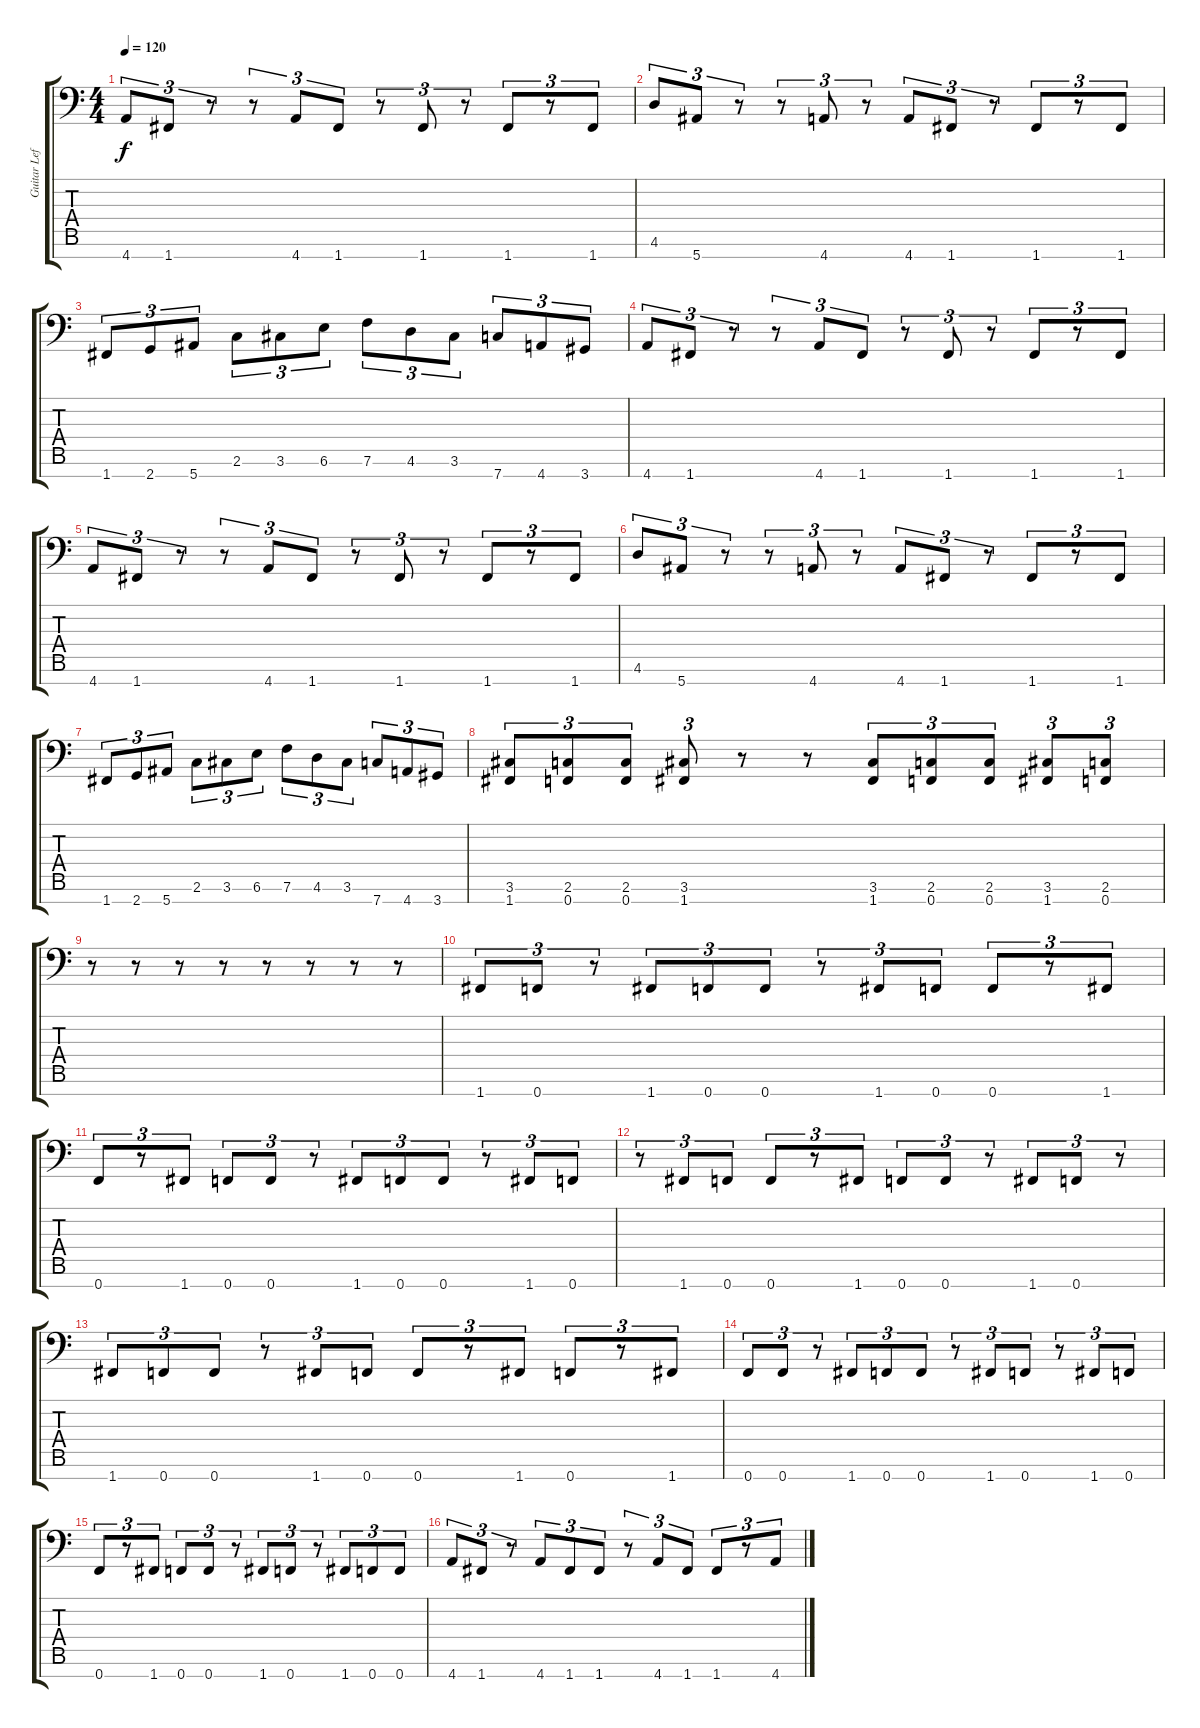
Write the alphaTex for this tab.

\track ("Guitar Left" "Guitar Lef") {instrument distortionguitar}
\staff {score tabs}
\tuning (Bb3 F3 Db3 Ab2 Eb2 Bb1 F1) {hide}
\ts (4 4)
\tempo 120
\clef f4
\ks c
4.7.8{tu (3 2) dy f} 1.7.8{tu (3 2)} r.8{tu (3 2)} r.8{tu (3 2)} 4.7.8{tu (3 2)} 1.7.8{tu (3 2)} r.8{tu (3 2)} 1.7.8{tu (3 2)} r.8{tu (3 2)} 1.7.8{tu (3 2)} r.8{tu (3 2)} 1.7.8{tu (3 2)} |
4.6.8{tu (3 2)} 5.7.8{tu (3 2)} r.8{tu (3 2)} r.8{tu (3 2)} 4.7.8{tu (3 2)} r.8{tu (3 2)} 4.7.8{tu (3 2)} 1.7.8{tu (3 2)} r.8{tu (3 2)} 1.7.8{tu (3 2)} r.8{tu (3 2)} 1.7.8{tu (3 2)} |
1.7.8{tu (3 2)} 2.7.8{tu (3 2)} 5.7.8{tu (3 2)} 2.6.8{tu (3 2)} 3.6.8{tu (3 2)} 6.6.8{tu (3 2)} 7.6.8{tu (3 2)} 4.6.8{tu (3 2)} 3.6.8{tu (3 2)} 7.7.8{tu (3 2)} 4.7.8{tu (3 2)} 3.7.8{tu (3 2)} |
4.7.8{tu (3 2)} 1.7.8{tu (3 2)} r.8{tu (3 2)} r.8{tu (3 2)} 4.7.8{tu (3 2)} 1.7.8{tu (3 2)} r.8{tu (3 2)} 1.7.8{tu (3 2)} r.8{tu (3 2)} 1.7.8{tu (3 2)} r.8{tu (3 2)} 1.7.8{tu (3 2)} |
4.7.8{tu (3 2)} 1.7.8{tu (3 2)} r.8{tu (3 2)} r.8{tu (3 2)} 4.7.8{tu (3 2)} 1.7.8{tu (3 2)} r.8{tu (3 2)} 1.7.8{tu (3 2)} r.8{tu (3 2)} 1.7.8{tu (3 2)} r.8{tu (3 2)} 1.7.8{tu (3 2)} |
4.6.8{tu (3 2)} 5.7.8{tu (3 2)} r.8{tu (3 2)} r.8{tu (3 2)} 4.7.8{tu (3 2)} r.8{tu (3 2)} 4.7.8{tu (3 2)} 1.7.8{tu (3 2)} r.8{tu (3 2)} 1.7.8{tu (3 2)} r.8{tu (3 2)} 1.7.8{tu (3 2)} |
1.7.8{tu (3 2)} 2.7.8{tu (3 2)} 5.7.8{tu (3 2)} 2.6.8{tu (3 2)} 3.6.8{tu (3 2)} 6.6.8{tu (3 2)} 7.6.8{tu (3 2)} 4.6.8{tu (3 2)} 3.6.8{tu (3 2)} 7.7.8{tu (3 2)} 4.7.8{tu (3 2)} 3.7.8{tu (3 2)} |
(3.6 1.7).8{tu (3 2)} (2.6 0.7).8{tu (3 2)} (2.6 0.7).8{tu (3 2)} (3.6 1.7).8{tu (3 2)} r.8 r.8 (3.6 1.7).8{tu (3 2)} (2.6 0.7).8{tu (3 2)} (2.6 0.7).8{tu (3 2)} (3.6 1.7).8{tu (3 2)} (2.6 0.7).8{tu (3 2)} |
r.8 r.8 r.8 r.8 r.8 r.8 r.8 r.8 |
1.7.8{tu (3 2)} 0.7.8{tu (3 2)} r.8{tu (3 2)} 1.7.8{tu (3 2)} 0.7.8{tu (3 2)} 0.7.8{tu (3 2)} r.8{tu (3 2)} 1.7.8{tu (3 2)} 0.7.8{tu (3 2)} 0.7.8{tu (3 2)} r.8{tu (3 2)} 1.7.8{tu (3 2)} |
0.7.8{tu (3 2)} r.8{tu (3 2)} 1.7.8{tu (3 2)} 0.7.8{tu (3 2)} 0.7.8{tu (3 2)} r.8{tu (3 2)} 1.7.8{tu (3 2)} 0.7.8{tu (3 2)} 0.7.8{tu (3 2)} r.8{tu (3 2)} 1.7.8{tu (3 2)} 0.7.8{tu (3 2)} |
r.8{tu (3 2)} 1.7.8{tu (3 2)} 0.7.8{tu (3 2)} 0.7.8{tu (3 2)} r.8{tu (3 2)} 1.7.8{tu (3 2)} 0.7.8{tu (3 2)} 0.7.8{tu (3 2)} r.8{tu (3 2)} 1.7.8{tu (3 2)} 0.7.8{tu (3 2)} r.8{tu (3 2)} |
1.7.8{tu (3 2)} 0.7.8{tu (3 2)} 0.7.8{tu (3 2)} r.8{tu (3 2)} 1.7.8{tu (3 2)} 0.7.8{tu (3 2)} 0.7.8{tu (3 2)} r.8{tu (3 2)} 1.7.8{tu (3 2)} 0.7.8{tu (3 2)} r.8{tu (3 2)} 1.7.8{tu (3 2)} |
0.7.8{tu (3 2)} 0.7.8{tu (3 2)} r.8{tu (3 2)} 1.7.8{tu (3 2)} 0.7.8{tu (3 2)} 0.7.8{tu (3 2)} r.8{tu (3 2)} 1.7.8{tu (3 2)} 0.7.8{tu (3 2)} r.8{tu (3 2)} 1.7.8{tu (3 2)} 0.7.8{tu (3 2)} |
0.7.8{tu (3 2)} r.8{tu (3 2)} 1.7.8{tu (3 2)} 0.7.8{tu (3 2)} 0.7.8{tu (3 2)} r.8{tu (3 2)} 1.7.8{tu (3 2)} 0.7.8{tu (3 2)} r.8{tu (3 2)} 1.7.8{tu (3 2)} 0.7.8{tu (3 2)} 0.7.8{tu (3 2)} |
4.7.8{tu (3 2)} 1.7.8{tu (3 2)} r.8{tu (3 2)} 4.7.8{tu (3 2)} 1.7.8{tu (3 2)} 1.7.8{tu (3 2)} r.8{tu (3 2)} 4.7.8{tu (3 2)} 1.7.8{tu (3 2)} 1.7.8{tu (3 2)} r.8{tu (3 2)} 4.7.8{tu (3 2)}
